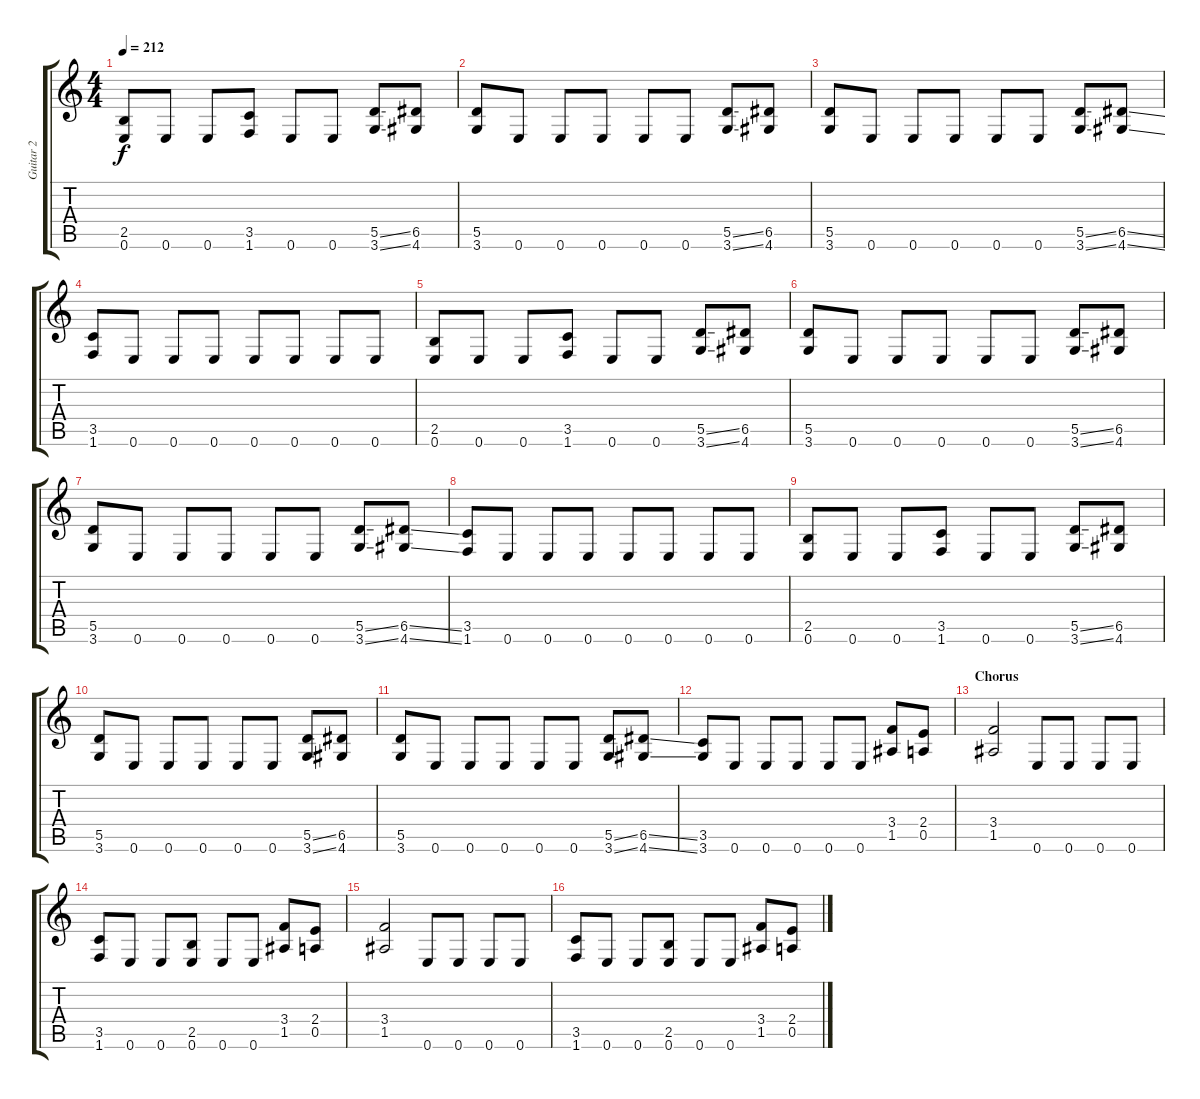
\track ("Guitar 2" "Guitar 2") {instrument distortionguitar}
\staff {score tabs}
\tuning (E4 B3 G3 D3 A2 E2) {hide}
\ts (4 4)
\tempo 212
\clef g2
\ks c
(2.5 0.6).8{dy f} 0.6.8 0.6.8 (3.5 1.6).8 0.6.8 0.6.8 (5.5{ss} 3.6{ss}).8 (6.5 4.6).8 |
(5.5 3.6).8 0.6.8 0.6.8 0.6.8 0.6.8 0.6.8 (5.5{ss} 3.6{ss}).8 (6.5 4.6).8 |
(5.5 3.6).8 0.6.8 0.6.8 0.6.8 0.6.8 0.6.8 (5.5{ss} 3.6{ss}).8 (6.5{ss} 4.6{ss}).8 |
(3.5 1.6).8 0.6.8 0.6.8 0.6.8 0.6.8 0.6.8 0.6.8 0.6.8 |
(2.5 0.6).8 0.6.8 0.6.8 (3.5 1.6).8 0.6.8 0.6.8 (5.5{ss} 3.6{ss}).8 (6.5 4.6).8 |
(5.5 3.6).8 0.6.8 0.6.8 0.6.8 0.6.8 0.6.8 (5.5{ss} 3.6{ss}).8 (6.5 4.6).8 |
(5.5 3.6).8 0.6.8 0.6.8 0.6.8 0.6.8 0.6.8 (5.5{ss} 3.6{ss}).8 (6.5{ss} 4.6{ss}).8 |
(3.5 1.6).8 0.6.8 0.6.8 0.6.8 0.6.8 0.6.8 0.6.8 0.6.8 |
(2.5 0.6).8 0.6.8 0.6.8 (3.5 1.6).8 0.6.8 0.6.8 (5.5{ss} 3.6{ss}).8 (6.5 4.6).8 |
(5.5 3.6).8 0.6.8 0.6.8 0.6.8 0.6.8 0.6.8 (5.5{ss} 3.6{ss}).8 (6.5 4.6).8 |
(5.5 3.6).8 0.6.8 0.6.8 0.6.8 0.6.8 0.6.8 (5.5{ss} 3.6{ss}).8 (6.5{ss} 4.6{ss}).8 |
(3.5 3.6).8 0.6.8 0.6.8 0.6.8 0.6.8 0.6.8 (3.4 1.5).8 (2.4 0.5).8 |
\section ("" "Chorus")
(3.4 1.5).2 0.6.8 0.6.8 0.6.8 0.6.8 |
(3.5 1.6).8 0.6.8 0.6.8 (2.5 0.6).8 0.6.8 0.6.8 (3.4 1.5).8 (2.4 0.5).8 |
(3.4 1.5).2 0.6.8 0.6.8 0.6.8 0.6.8 |
(3.5 1.6).8 0.6.8 0.6.8 (2.5 0.6).8 0.6.8 0.6.8 (3.4 1.5).8 (2.4 0.5).8
